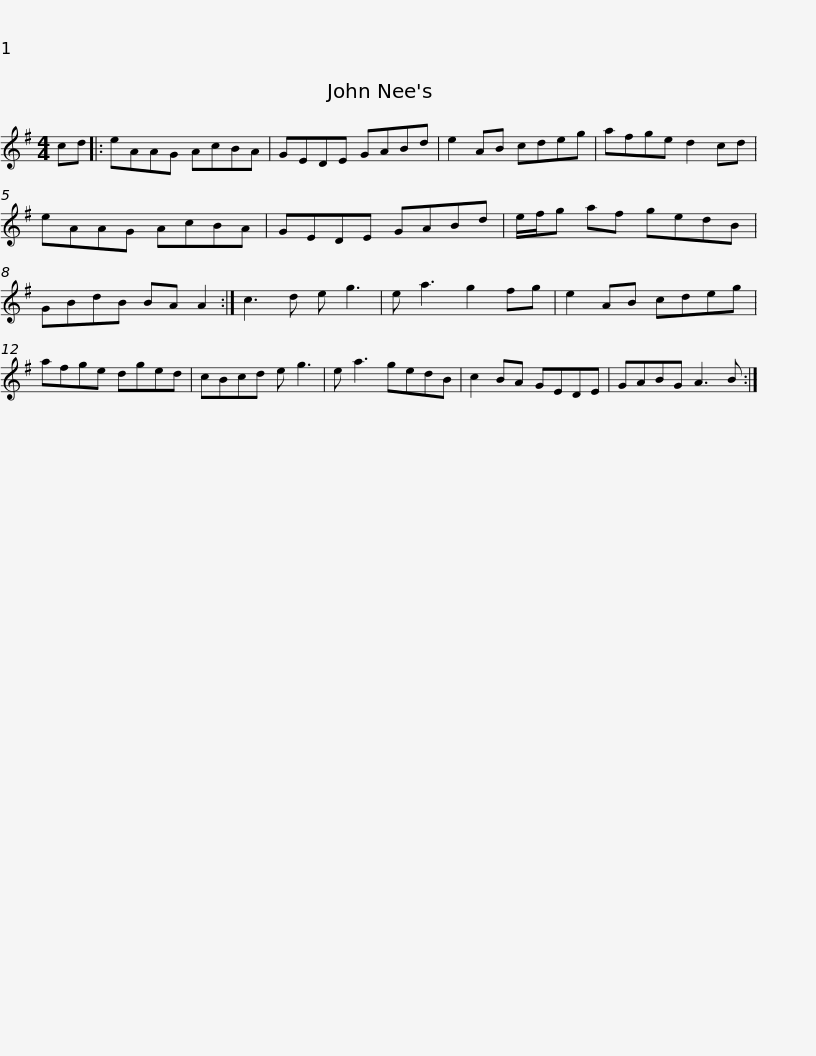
X:1
L:1/8
M:4/4
I:linebreak $
K:G
V:1 treble
V:1
 cd |: eAAG AcBA | GEDE GABd | e2 AB cdeg | afge d2 cd | %5
 eAAG AcBA |$ GEDE GABd | e/f/g af gedB | GBdB BA A2 :| c3 d e g3 | %10
 e a3 g2 fg | e2 AB cdeg |$ afge dged | cBcd e g3 | e a3 gedB | %15
 c2 BA GEDE | GABG A3 B :| %17
